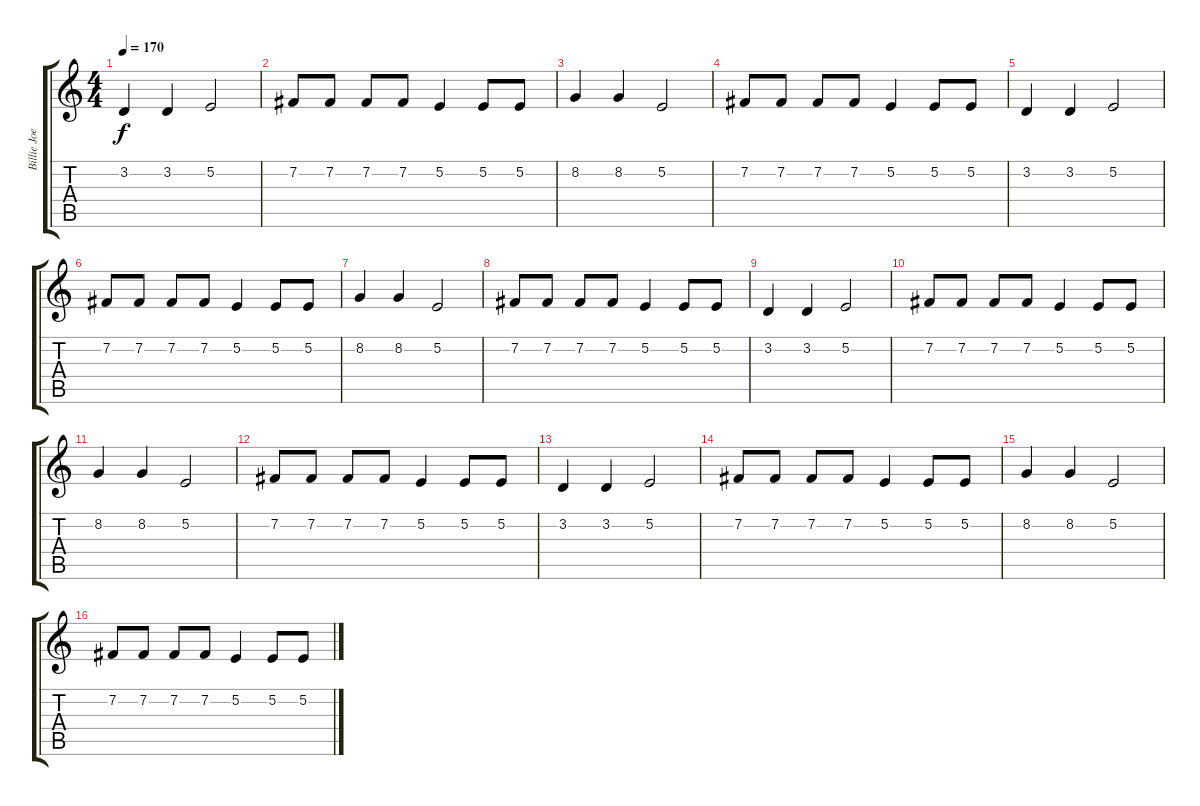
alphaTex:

\track ("Billie Joe Vocal" "Billie Joe") {instrument electricgrandpiano}
\staff {score tabs}
\tuning (E4 B3 G3 D3 A2 E2) {hide}
\ts (4 4)
\tempo 170
\clef g2
\ks c
3.2.4{dy f} 3.2.4 5.2.2 |
7.2.8 7.2.8 7.2.8 7.2.8 5.2.4 5.2.8 5.2.8 |
8.2.4 8.2.4 5.2.2 |
7.2.8 7.2.8 7.2.8 7.2.8 5.2.4 5.2.8 5.2.8 |
3.2.4 3.2.4 5.2.2 |
7.2.8 7.2.8 7.2.8 7.2.8 5.2.4 5.2.8 5.2.8 |
8.2.4 8.2.4 5.2.2 |
7.2.8 7.2.8 7.2.8 7.2.8 5.2.4 5.2.8 5.2.8 |
3.2.4 3.2.4 5.2.2 |
7.2.8 7.2.8 7.2.8 7.2.8 5.2.4 5.2.8 5.2.8 |
8.2.4 8.2.4 5.2.2 |
7.2.8 7.2.8 7.2.8 7.2.8 5.2.4 5.2.8 5.2.8 |
3.2.4 3.2.4 5.2.2 |
7.2.8 7.2.8 7.2.8 7.2.8 5.2.4 5.2.8 5.2.8 |
8.2.4 8.2.4 5.2.2 |
7.2.8 7.2.8 7.2.8 7.2.8 5.2.4 5.2.8 5.2.8
